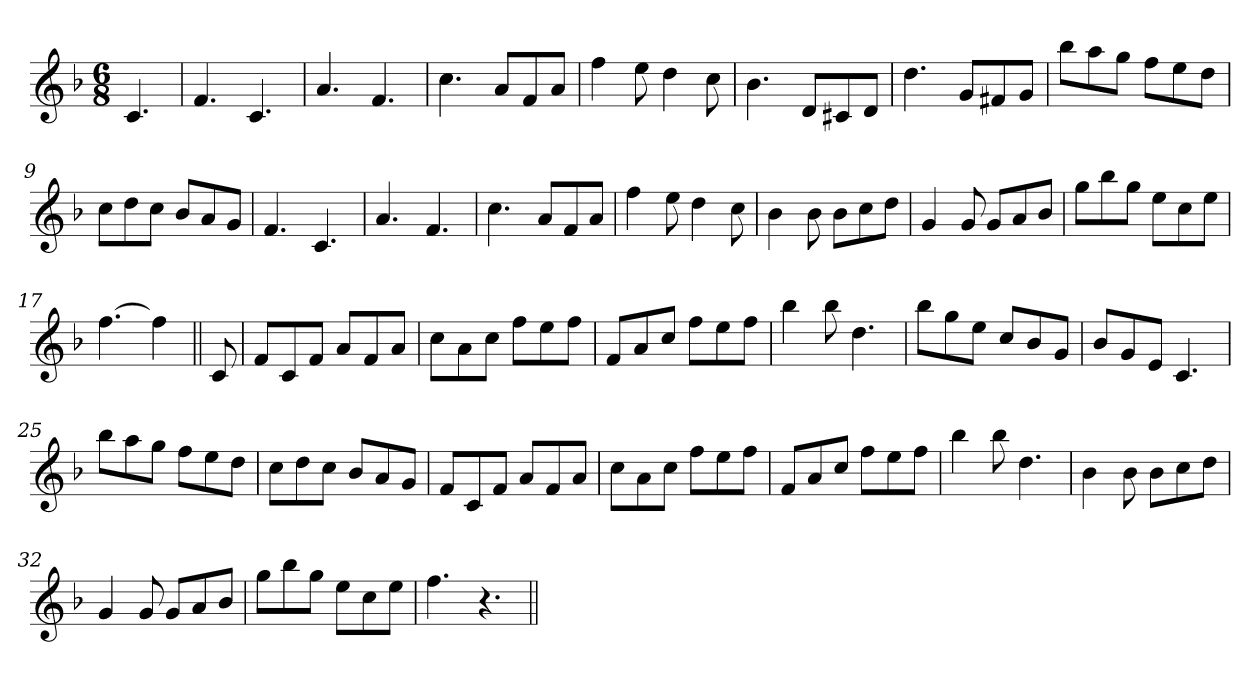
**kern
*part1
*staff1
*clefG2
*k[b-]
*F:
*M6/8
=1
4.c/
=2
4.f/
4.c/
=3
4.a/
4.f/
=4
4.cc\
8a/L
8f/
8a/J
=5
4ff\
8ee\
4dd\
8cc\
=6
4.b-\
8d/L
8c#X/
8d/J
=7
4.dd\
8g/L
8f#X/
8g/J
=8
8bb-\L
8aa\
8gg\J
8ff\L
8ee\
8dd\J
=9
8cc\L
8dd\
8cc\J
8b-/L
8a/
8g/J
!!LO:LB:g=z
=10
4.f/
4.c/
=11
4.a/
4.f/
=12
4.cc\
8a/L
8f/
8a/J
=13
4ff\
8ee\
4dd\
8cc\
=14
4b-\
8b-\
8b-\L
8cc\
8dd\J
=15
4g/
8g/
8g/L
8a/
8b-/J
=16
8gg\L
8bb-\
8gg\J
8ee\L
8cc\
8ee\J
=17
[4.ff\
4ff\]
=18||
8c/
=19
8f/L
8c/
8f/J
8a/L
8f/
8a/J
!!LO:LB:g=z
=20
8cc\L
8a\
8cc\J
8ff\L
8ee\
8ff\J
=21
8f/L
8a/
8cc/J
8ff\L
8ee\
8ff\J
=22
4bb-\
8bb-\
4.dd\
=23
8bb-\L
8gg\
8ee\J
8cc/L
8b-/
8g/J
=24
8b-/L
8g/
8e/J
4.c/
=25
8bb-\L
8aa\
8gg\J
8ff\L
8ee\
8dd\J
=26
8cc\L
8dd\
8cc\J
8b-/L
8a/
8g/J
=27
8f/L
8c/
8f/J
8a/L
8f/
8a/J
!!LO:LB:g=z
=28
8cc\L
8a\
8cc\J
8ff\L
8ee\
8ff\J
=29
8f/L
8a/
8cc/J
8ff\L
8ee\
8ff\J
=30
4bb-\
8bb-\
4.dd\
=31
4b-\
8b-\
8b-\L
8cc\
8dd\J
=32
4g/
8g/
8g/L
8a/
8b-/J
=33
8gg\L
8bb-\
8gg\J
8ee\L
8cc\
8ee\J
=34
4.ff\
4.r
=||
*-
